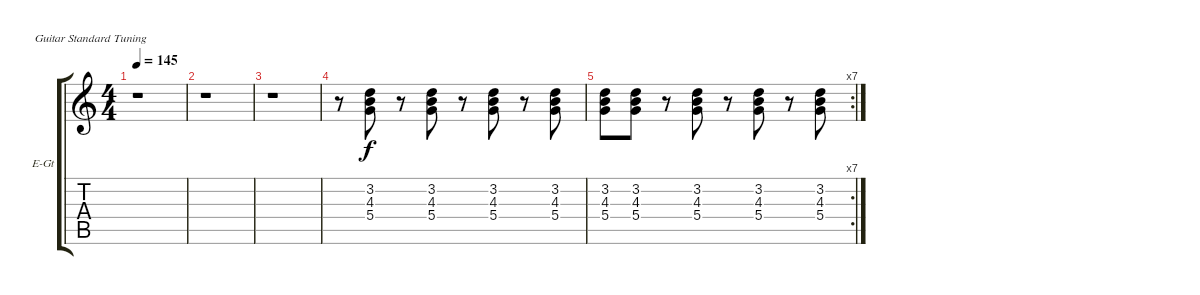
\defaultSystemsLayout 4
\bracketExtendMode groupsimilarinstruments
\firstSystemTrackNameOrientation horizontal
\otherSystemsTrackNameOrientation horizontal
\track ("Cello" "E-Gt") {instrument electricguitarclean}
\staff {score tabs}
\tuning (E4 B3 G3 D3 A2 E2)
\ts (4 4)
\tempo 145
\clef g2
\scale
0.333333
\ks c
r.1{dy f} |
\scale
0.333333 r.1 |
r.1 |
r.8 (5.4 4.3 3.2).8 r.8 (5.4 4.3 3.2).8 r.8 (5.4 4.3 3.2).8 r.8 (5.4 4.3 3.2).8 |
\rc 7
(5.4 4.3 3.2).8 (5.4 4.3 3.2).8 r.8 (5.4 4.3 3.2).8 r.8 (5.4 4.3 3.2).8 r.8 (5.4 4.3 3.2).8
